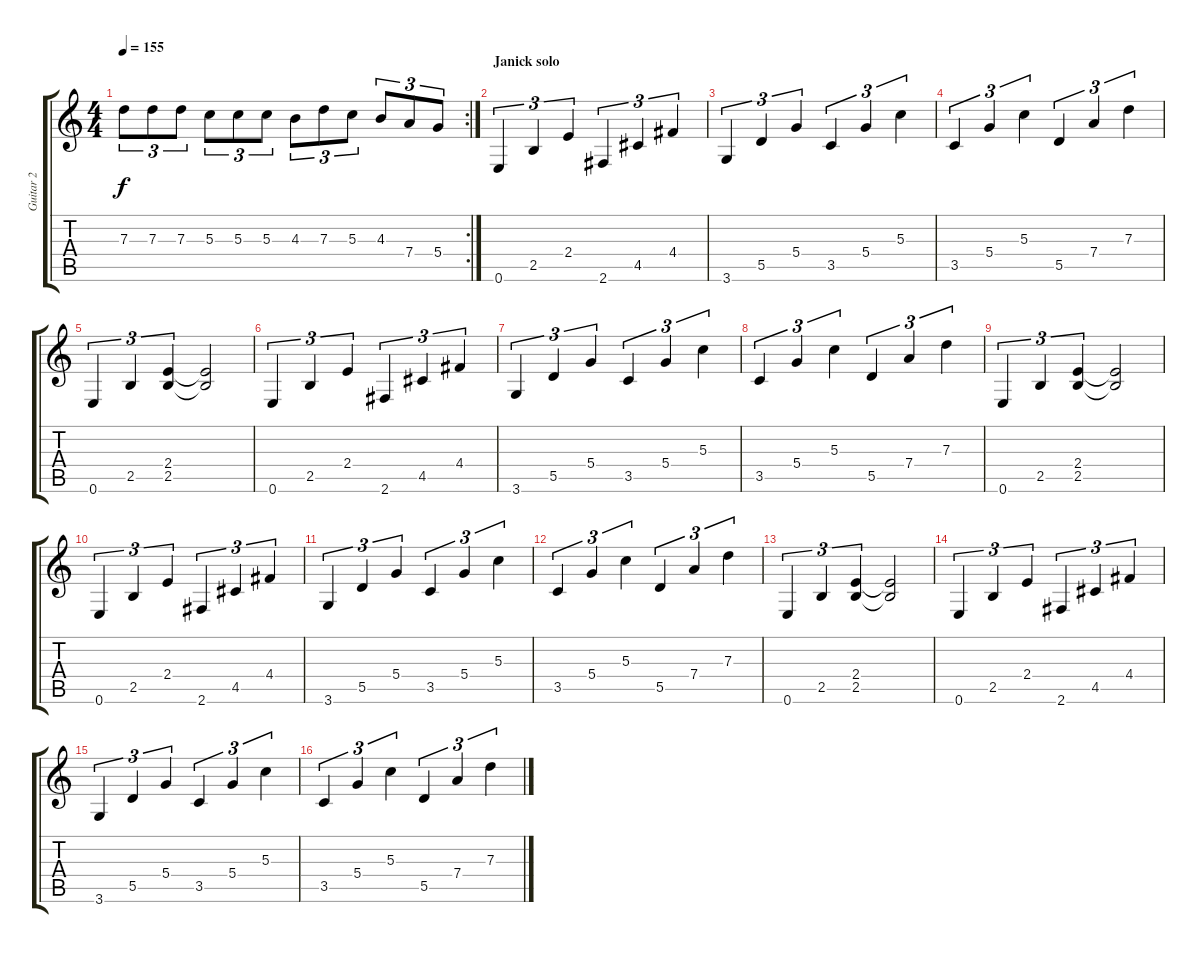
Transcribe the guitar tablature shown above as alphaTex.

\track ("Guitar 2" "Guitar 2") {instrument distortionguitar}
\staff {score tabs}
\tuning (E4 B3 G3 D3 A2 E2) {hide}
\rc 2
\ts (4 4)
\tempo 155
\clef g2
\ks c
7.3.8{tu (3 2) dy f} 7.3.8{tu (3 2)} 7.3.8{tu (3 2)} 5.3.8{tu (3 2)} 5.3.8{tu (3 2)} 5.3.8{tu (3 2)} 4.3.8{tu (3 2)} 7.3.8{tu (3 2)} 5.3.8{tu (3 2)} 4.3.8{tu (3 2)} 7.4.8{tu (3 2)} 5.4.8{tu (3 2)} |
\section ("" "Janick solo")
0.6.4{tu (3 2)} 2.5.4{tu (3 2)} 2.4.4{tu (3 2)} 2.6.4{tu (3 2)} 4.5.4{tu (3 2)} 4.4.4{tu (3 2)} |
3.6.4{tu (3 2)} 5.5.4{tu (3 2)} 5.4.4{tu (3 2)} 3.5.4{tu (3 2)} 5.4.4{tu (3 2)} 5.3.4{tu (3 2)} |
3.5.4{tu (3 2)} 5.4.4{tu (3 2)} 5.3.4{tu (3 2)} 5.5.4{tu (3 2)} 7.4.4{tu (3 2)} 7.3.4{tu (3 2)} |
0.6.4{tu (3 2)} 2.5.4{tu (3 2)} (2.4 2.5).4{tu (3 2)} (2.4{t} 2.5{t}).2 |
0.6.4{tu (3 2)} 2.5.4{tu (3 2)} 2.4.4{tu (3 2)} 2.6.4{tu (3 2)} 4.5.4{tu (3 2)} 4.4.4{tu (3 2)} |
3.6.4{tu (3 2)} 5.5.4{tu (3 2)} 5.4.4{tu (3 2)} 3.5.4{tu (3 2)} 5.4.4{tu (3 2)} 5.3.4{tu (3 2)} |
3.5.4{tu (3 2)} 5.4.4{tu (3 2)} 5.3.4{tu (3 2)} 5.5.4{tu (3 2)} 7.4.4{tu (3 2)} 7.3.4{tu (3 2)} |
0.6.4{tu (3 2)} 2.5.4{tu (3 2)} (2.4 2.5).4{tu (3 2)} (2.4{t} 2.5{t}).2 |
0.6.4{tu (3 2)} 2.5.4{tu (3 2)} 2.4.4{tu (3 2)} 2.6.4{tu (3 2)} 4.5.4{tu (3 2)} 4.4.4{tu (3 2)} |
3.6.4{tu (3 2)} 5.5.4{tu (3 2)} 5.4.4{tu (3 2)} 3.5.4{tu (3 2)} 5.4.4{tu (3 2)} 5.3.4{tu (3 2)} |
3.5.4{tu (3 2)} 5.4.4{tu (3 2)} 5.3.4{tu (3 2)} 5.5.4{tu (3 2)} 7.4.4{tu (3 2)} 7.3.4{tu (3 2)} |
0.6.4{tu (3 2)} 2.5.4{tu (3 2)} (2.4 2.5).4{tu (3 2)} (2.4{t} 2.5{t}).2 |
0.6.4{tu (3 2)} 2.5.4{tu (3 2)} 2.4.4{tu (3 2)} 2.6.4{tu (3 2)} 4.5.4{tu (3 2)} 4.4.4{tu (3 2)} |
3.6.4{tu (3 2)} 5.5.4{tu (3 2)} 5.4.4{tu (3 2)} 3.5.4{tu (3 2)} 5.4.4{tu (3 2)} 5.3.4{tu (3 2)} |
3.5.4{tu (3 2)} 5.4.4{tu (3 2)} 5.3.4{tu (3 2)} 5.5.4{tu (3 2)} 7.4.4{tu (3 2)} 7.3.4{tu (3 2)}
